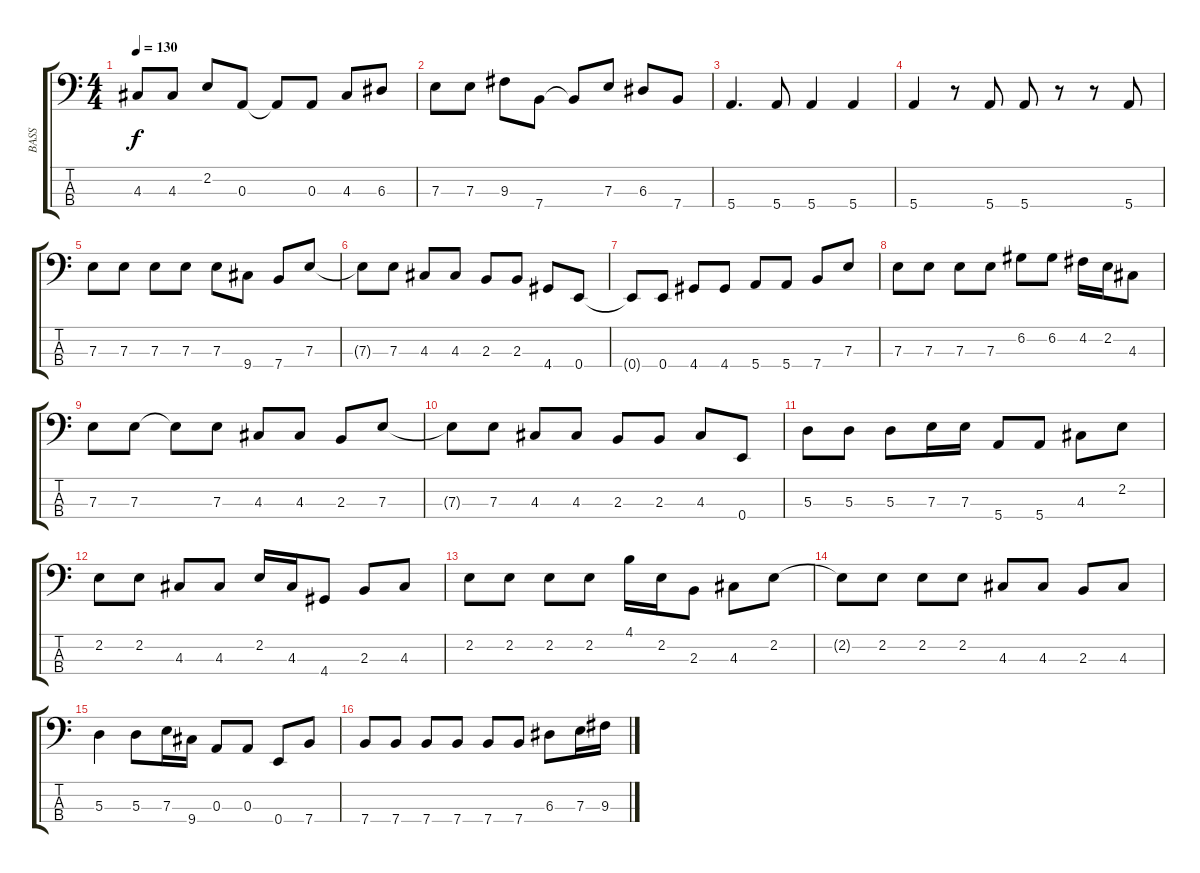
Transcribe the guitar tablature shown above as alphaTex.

\track ("BASS" "BASS") {instrument electricbassfinger}
\staff {score tabs}
\tuning (G2 D2 A1 E1) {hide}
\ts (4 4)
\tempo 130
\clef f4
\ks c
4.3.8{dy f} 4.3.8 2.2.8 0.3.8 0.3{t}.8 0.3.8 4.3.8 6.3.8 |
7.3.8 7.3.8 9.3.8 7.4.8 7.4{t}.8 7.3.8 6.3.8 7.4.8 |
5.4.4{d} 5.4.8 5.4.4 5.4.4 |
5.4.4 r.8 5.4.8 5.4.8 r.8 r.8 5.4.8 |
7.3.8 7.3.8 7.3.8 7.3.8 7.3.8 9.4.8 7.4.8 7.3.8 |
7.3{t}.8 7.3.8 4.3.8 4.3.8 2.3.8 2.3.8 4.4.8 0.4.8 |
0.4{t}.8 0.4.8 4.4.8 4.4.8 5.4.8 5.4.8 7.4.8 7.3.8 |
7.3.8 7.3.8 7.3.8 7.3.8 6.2.8 6.2.8 4.2.16 2.2.16 4.3.8 |
7.3.8 7.3.8 7.3{t}.8 7.3.8 4.3.8 4.3.8 2.3.8 7.3.8 |
7.3{t}.8 7.3.8 4.3.8 4.3.8 2.3.8 2.3.8 4.3.8 0.4.8 |
5.3.8 5.3.8 5.3.8 7.3.16 7.3.16 5.4.8 5.4.8 4.3.8 2.2.8 |
2.2.8 2.2.8 4.3.8 4.3.8 2.2.16 4.3.16 4.4.8 2.3.8 4.3.8 |
2.2.8 2.2.8 2.2.8 2.2.8 4.1.16 2.2.16 2.3.8 4.3.8 2.2.8 |
2.2{t}.8 2.2.8 2.2.8 2.2.8 4.3.8 4.3.8 2.3.8 4.3.8 |
5.3.4 5.3.8 7.3.16 9.4.16 0.3.8 0.3.8 0.4.8 7.4.8 |
7.4.8 7.4.8 7.4.8 7.4.8 7.4.8 7.4.8 6.3.8 7.3.16 9.3.16
